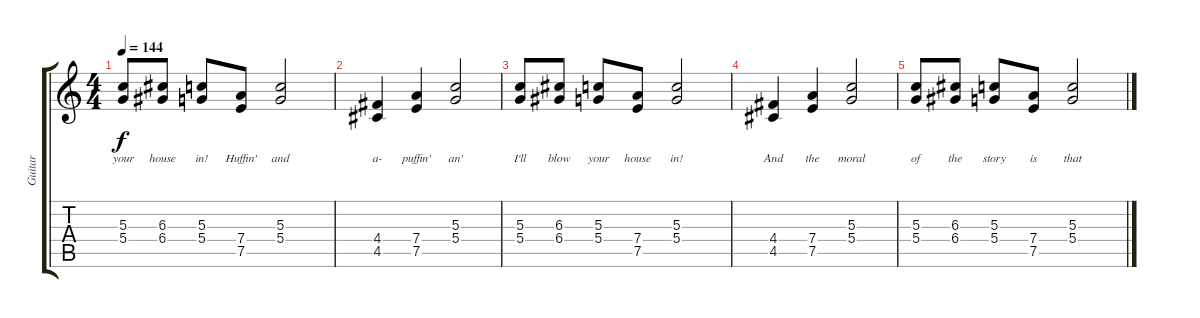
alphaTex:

\track ("Guitar" "Guitar") {instrument overdrivenguitar}
\staff {score tabs}
\tuning (E4 B3 G3 D3 A2 E2) {hide}
\ts (4 4)
\tempo 144
\clef g2
\ks c
(5.3 5.4).8{lyrics (0 "your") lyrics (1 "") lyrics (2 "") lyrics (3 "") lyrics (4 "") dy f} (6.3 6.4).8{lyrics (0 "house") lyrics (1 "") lyrics (2 "") lyrics (3 "") lyrics (4 "")} (5.3 5.4).8{lyrics (0 "in!") lyrics (1 "") lyrics (2 "") lyrics (3 "") lyrics (4 "")} (7.4 7.5).8{lyrics (0 "Huffin'") lyrics (1 "") lyrics (2 "") lyrics (3 "") lyrics (4 "")} (5.3 5.4).2{lyrics (0 "and") lyrics (1 "") lyrics (2 "") lyrics (3 "") lyrics (4 "")} |
(4.4 4.5).4{lyrics (0 "a-") lyrics (1 "") lyrics (2 "") lyrics (3 "") lyrics (4 "")} (7.4 7.5).4{lyrics (0 "puffin'") lyrics (1 "") lyrics (2 "") lyrics (3 "") lyrics (4 "")} (5.3 5.4).2{lyrics (0 "an'") lyrics (1 "") lyrics (2 "") lyrics (3 "") lyrics (4 "")} |
(5.3 5.4).8{lyrics (0 "I'll") lyrics (1 "") lyrics (2 "") lyrics (3 "") lyrics (4 "")} (6.3 6.4).8{lyrics (0 "blow") lyrics (1 "") lyrics (2 "") lyrics (3 "") lyrics (4 "")} (5.3 5.4).8{lyrics (0 "your") lyrics (1 "") lyrics (2 "") lyrics (3 "") lyrics (4 "")} (7.4 7.5).8{lyrics (0 "house") lyrics (1 "") lyrics (2 "") lyrics (3 "") lyrics (4 "")} (5.3 5.4).2{lyrics (0 "in!") lyrics (1 "") lyrics (2 "") lyrics (3 "") lyrics (4 "")} |
(4.4 4.5).4{lyrics (0 "And") lyrics (1 "") lyrics (2 "") lyrics (3 "") lyrics (4 "")} (7.4 7.5).4{lyrics (0 "the") lyrics (1 "") lyrics (2 "") lyrics (3 "") lyrics (4 "")} (5.3 5.4).2{lyrics (0 "moral") lyrics (1 "") lyrics (2 "") lyrics (3 "") lyrics (4 "")} |
(5.3 5.4).8{lyrics (0 "of") lyrics (1 "") lyrics (2 "") lyrics (3 "") lyrics (4 "")} (6.3 6.4).8{lyrics (0 "the") lyrics (1 "") lyrics (2 "") lyrics (3 "") lyrics (4 "")} (5.3 5.4).8{lyrics (0 "story") lyrics (1 "") lyrics (2 "") lyrics (3 "") lyrics (4 "")} (7.4 7.5).8{lyrics (0 "is") lyrics (1 "") lyrics (2 "") lyrics (3 "") lyrics (4 "")} (5.3 5.4).2{lyrics (0 "that") lyrics (1 "") lyrics (2 "") lyrics (3 "") lyrics (4 "")}
